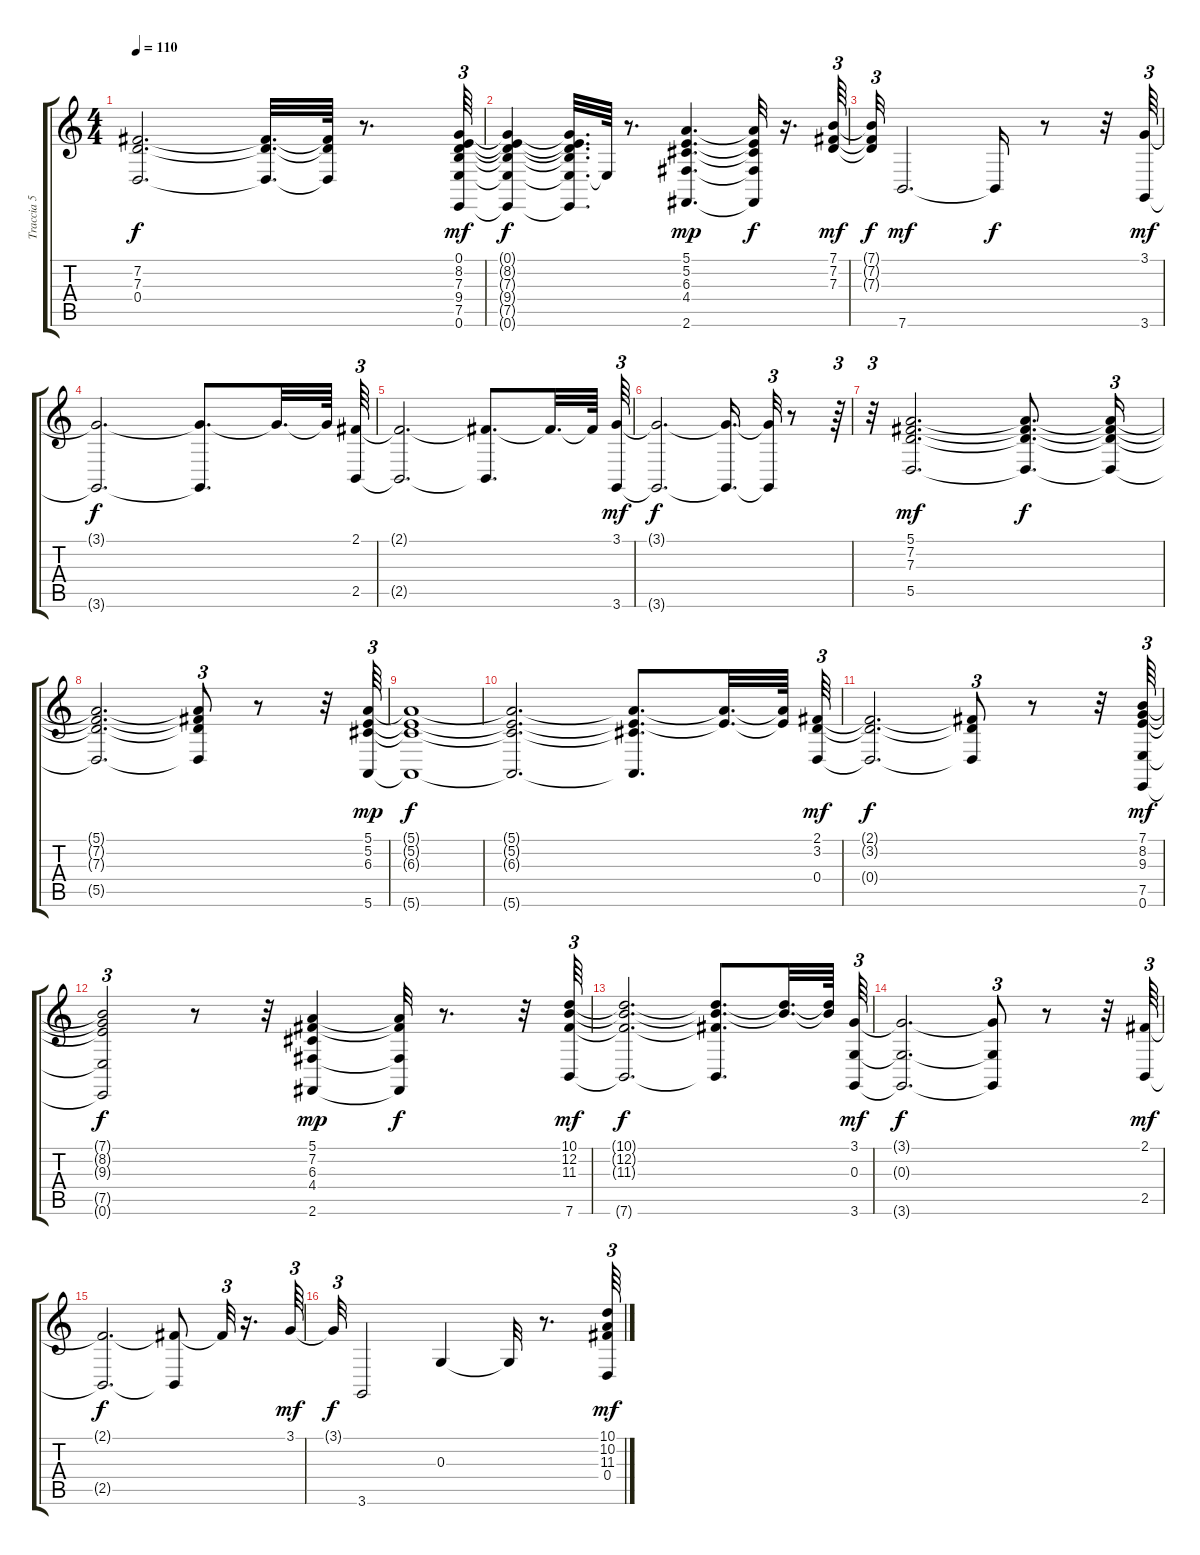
\track ("Traccia 5" "Traccia 5") {instrument pad2warm}
\staff {score tabs}
\tuning (E4 B3 G3 D3 A2 E2) {hide}
\ts (4 4)
\tempo 110
\clef g2
\ks c
(7.2{t} 7.3{t} 0.4{t}).2{d dy f} (7.2{t} 7.3{t} 0.4{t}).32{d} (7.2{t} 7.3{t} 0.4{t}).64 r.8{d} (0.1 8.2 7.3 9.4 7.5 0.6).64{tu (3 2) dy mf} |
(0.1{t} 8.2{t} 7.3{t} 9.4{t} 7.5{t} 0.6{t}).4{dy f} (0.1{t} 8.2{t} 7.3{t} 9.4{t} 7.5{t} 0.6{t}).32{d} 7.5{t}.64 r.8{d} (5.1 5.2 6.3 4.4 2.6).4{d dy mp} (5.1{t} 5.2{t} 6.3{t} 4.4{t} 2.6{t}).32{dy f} r.16{d} (7.1 7.2 7.3).64{tu (3 2) dy mf} |
(7.1{t} 7.2{t} 7.3{t}).32{tu (3 2) dy f} 7.6.2{d dy mf} 7.6{t}.16{dy f} r.8 r.32 (3.1 3.6).64{tu (3 2) dy mf} |
(3.1{t} 3.6{t}).2{d dy f} (3.1{t} 3.6{t}).8{d} 3.1{t}.32{d} 3.1{t}.64 (2.1 2.5).64{tu (3 2)} |
(2.1{t} 2.5{t}).2{d} (2.1{t} 2.5{t}).8{d} 2.1{t}.32{d} 2.1{t}.64 (3.1 3.6).64{tu (3 2) dy mf} |
(3.1{t} 3.6{t}).2{d dy f} (3.1{t} 3.6{t}).16{d} (3.1{t} 3.6{t}).32{tu (3 2)} r.8 r.64{tu (3 2)} |
r.32{tu (3 2)} (5.1 7.2 7.3 5.5).2{d dy mf} (5.1{t} 7.2{t} 7.3{t} 5.5{t}).8{d dy f} (5.1{t} 7.2{t} 7.3{t} 5.5{t}).16{tu (3 2)} |
(5.1{t} 7.2{t} 7.3{t} 5.5{t}).2{d} (5.1{t} 7.2{t} 7.3{t} 5.5{t}).8{tu (3 2)} r.8 r.32 (5.1 5.2 6.3 5.6).64{tu (3 2) dy mp} |
(5.1{t} 5.2{t} 6.3{t} 5.6{t}).1{dy f} |
(5.1{t} 5.2{t} 6.3{t} 5.6{t}).2{d} (5.1{t} 5.2{t} 6.3{t} 5.6{t}).8{d} (5.1{t} 5.2{t}).32{d} (5.1{t} 5.2{t}).64 (2.1 3.2 0.4).64{tu (3 2) dy mf} |
(2.1{t} 3.2{t} 0.4{t}).2{d dy f} (2.1{t} 3.2{t} 0.4{t}).8{tu (3 2)} r.8 r.32 (7.1 8.2 9.3 7.5 0.6).64{tu (3 2) dy mf} |
(7.1{t} 8.2{t} 9.3{t} 7.5{t} 0.6{t}).2{tu (3 2) dy f} r.8 r.32 (5.1 7.2 6.3 4.4 2.6).4{dy mp} (5.1{t} 7.2{t} 4.4{t} 2.6{t}).32{dy f} r.8{d} r.32 (10.1 12.2 11.3 7.6).64{tu (3 2) dy mf} |
(10.1{t} 12.2{t} 11.3{t} 7.6{t}).2{d dy f} (10.1{t} 12.2{t} 11.3{t} 7.6{t}).8{d} (10.1{t} 12.2{t}).32{d} (10.1{t} 12.2{t}).64 (3.1 0.3 3.6).64{tu (3 2) dy mf} |
(3.1{t} 0.3{t} 3.6{t}).2{d dy f} (3.1{t} 0.3{t} 3.6{t}).8{tu (3 2)} r.8 r.32 (2.1 2.5).64{tu (3 2) dy mf} |
(2.1{t} 2.5{t}).2{d dy f} (2.1{t} 2.5{t}).8 2.1{t}.32{tu (3 2)} r.16{d} 3.1.64{tu (3 2) dy mf} |
3.1{t}.32{tu (3 2) dy f} 3.6.2 0.3.4 0.3{t}.32 r.8{d} (10.1 10.2 11.3 0.4).64{tu (3 2) dy mf}
